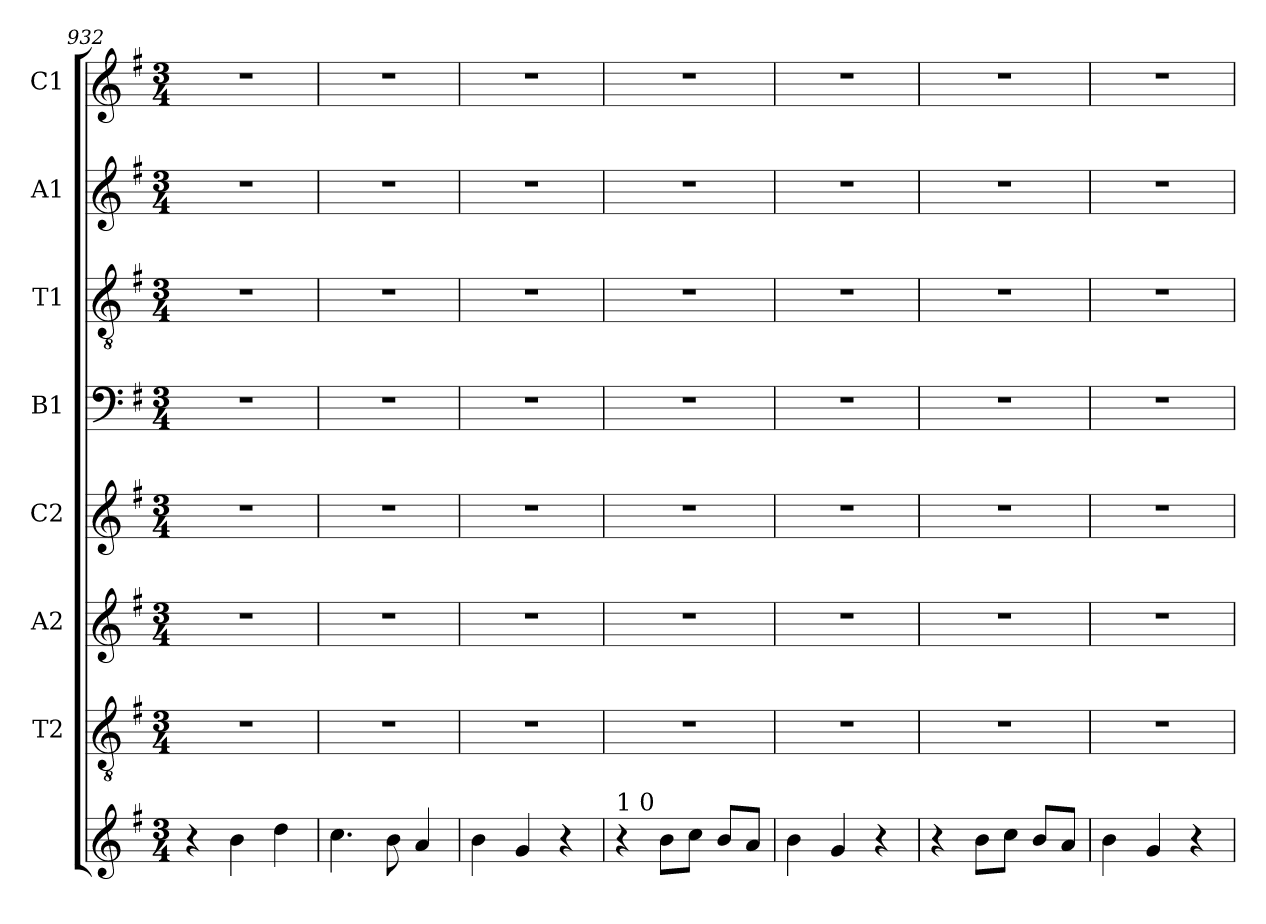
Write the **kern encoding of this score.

**kern	**kern	**kern	**kern	**kern	**kern	**kern	**kern
*part8	*part7	*part6	*part5	*part4	*part3	*part2	*part1
*staff8	*staff7	*staff6	*staff5	*staff4	*staff3	*staff2	*staff1
*	*I"T2	*I"A2	*I"C2	*I"B1	*I"T1	*I"A1	*I"C1
*	*I'T2	*I'A2	*I'C2	*I'B1	*I'T1	*I'A1	*I'C1
*clefG2	*clefGv2	*clefG2	*clefG2	*clefF4	*clefGv2	*clefG2	*clefG2
*k[f#]	*k[f#]	*k[f#]	*k[f#]	*k[f#]	*k[f#]	*k[f#]	*k[f#]
*G:	*G:	*G:	*G:	*G:	*G:	*G:	*G:
*M3/4	*M3/4	*M3/4	*M3/4	*M3/4	*M3/4	*M3/4	*M3/4
=932	=932	=932	=932	=932	=932	=932	=932
4r	2.r	2.r	2.r	2.r	2.r	2.r	2.r
4b\	.	.	.	.	.	.	.
4dd\	.	.	.	.	.	.	.
=933	=933	=933	=933	=933	=933	=933	=933
4.cc\	2.r	2.r	2.r	2.r	2.r	2.r	2.r
8b\	.	.	.	.	.	.	.
4a/	.	.	.	.	.	.	.
=934	=934	=934	=934	=934	=934	=934	=934
4b\	2.r	2.r	2.r	2.r	2.r	2.r	2.r
4g/	.	.	.	.	.	.	.
4r	.	.	.	.	.	.	.
!!LO:LB:g=z
=935	=935	=935	=935	=935	=935	=935	=935
!LO:TX:a:t=1 0	!	!	!	!	!	!	!
4r	2.r	2.r	2.r	2.r	2.r	2.r	2.r
8b\L	.	.	.	.	.	.	.
8cc\J	.	.	.	.	.	.	.
8b/L	.	.	.	.	.	.	.
8a/J	.	.	.	.	.	.	.
=936	=936	=936	=936	=936	=936	=936	=936
4b\	2.r	2.r	2.r	2.r	2.r	2.r	2.r
4g/	.	.	.	.	.	.	.
4r	.	.	.	.	.	.	.
=937	=937	=937	=937	=937	=937	=937	=937
4r	2.r	2.r	2.r	2.r	2.r	2.r	2.r
8b\L	.	.	.	.	.	.	.
8cc\J	.	.	.	.	.	.	.
8b/L	.	.	.	.	.	.	.
8a/J	.	.	.	.	.	.	.
=938	=938	=938	=938	=938	=938	=938	=938
4b\	2.r	2.r	2.r	2.r	2.r	2.r	2.r
4g/	.	.	.	.	.	.	.
4r	.	.	.	.	.	.	.
=	=	=	=	=	=	=	=
*-	*-	*-	*-	*-	*-	*-	*-
